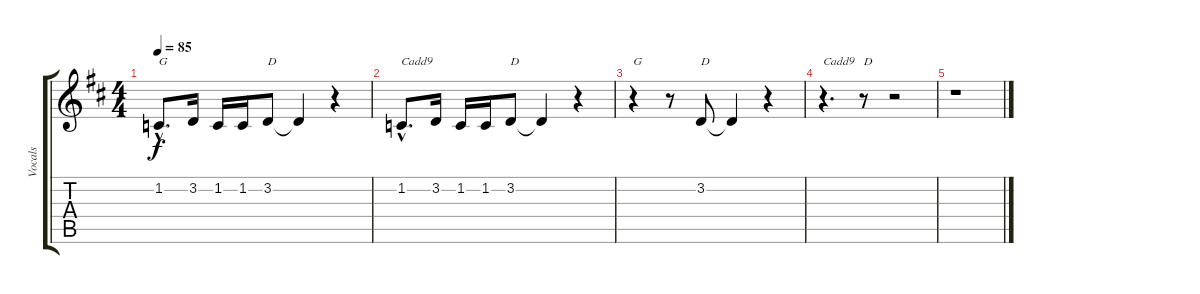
\track ("Vocals" "Vocals") {instrument sopranosax}
\staff {score tabs}
\tuning (E4 B3 G3 D3 A2 E2) {hide}
\ts (4 4)
\tempo 85
\clef g2
\ks d
1.2{hac}.8{d txt "G" dy f} 3.2.16 1.2.16 1.2.16 3.2.8{txt "D"} 3.2{t}.4 r.4 |
1.2{hac}.8{d txt "Cadd9"} 3.2.16 1.2.16 1.2.16 3.2.8{txt "D"} 3.2{t}.4 r.4 |
r.4{txt "G"} r.8 3.2.8{txt "D"} 3.2{t}.4 r.4 |
r.4{d txt "Cadd9"} r.8{txt "D"} r.2 |
r.1
